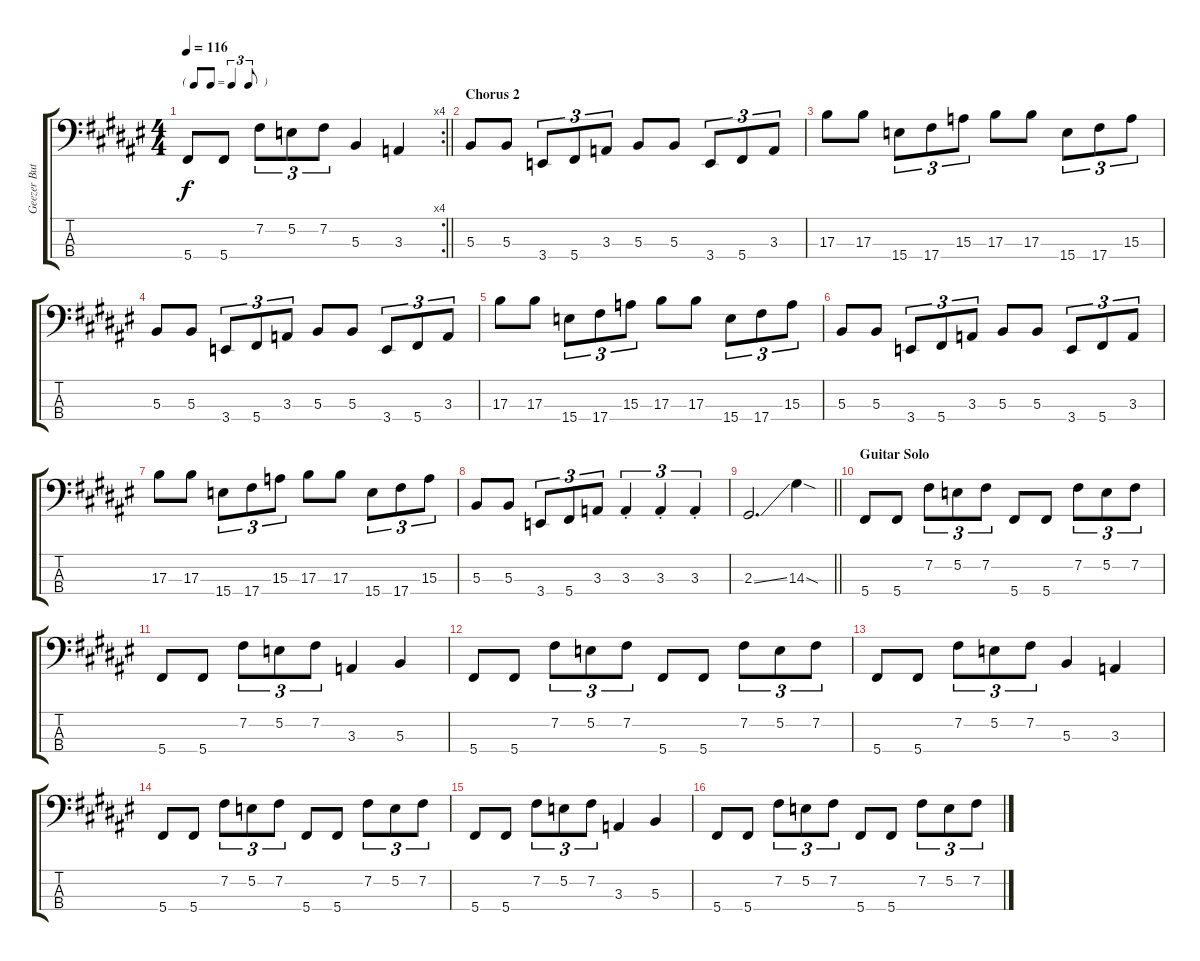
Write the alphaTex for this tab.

\track ("Geezer Butler" "Geezer But") {instrument electricbasspick}
\staff {score tabs}
\tuning (E2 B1 Gb1 Db1) {hide}
\rc 4
\ts (4 4)
\tf triplet8th
\tempo 116
\clef f4
\barLineRight lightlight
\ks f#
5.4.8{dy f} 5.4.8 7.2.8{tu (3 2)} 5.2.8{tu (3 2)} 7.2.8{tu (3 2)} 5.3.4 3.3.4 |
\section ("" "Chorus 2")
5.3.8 5.3.8 3.4.8{tu (3 2)} 5.4.8{tu (3 2)} 3.3.8{tu (3 2)} 5.3.8 5.3.8 3.4.8{tu (3 2)} 5.4.8{tu (3 2)} 3.3.8{tu (3 2)} |
17.3.8 17.3.8 15.4.8{tu (3 2)} 17.4.8{tu (3 2)} 15.3.8{tu (3 2)} 17.3.8 17.3.8 15.4.8{tu (3 2)} 17.4.8{tu (3 2)} 15.3.8{tu (3 2)} |
5.3.8 5.3.8 3.4.8{tu (3 2)} 5.4.8{tu (3 2)} 3.3.8{tu (3 2)} 5.3.8 5.3.8 3.4.8{tu (3 2)} 5.4.8{tu (3 2)} 3.3.8{tu (3 2)} |
17.3.8 17.3.8 15.4.8{tu (3 2)} 17.4.8{tu (3 2)} 15.3.8{tu (3 2)} 17.3.8 17.3.8 15.4.8{tu (3 2)} 17.4.8{tu (3 2)} 15.3.8{tu (3 2)} |
5.3.8 5.3.8 3.4.8{tu (3 2)} 5.4.8{tu (3 2)} 3.3.8{tu (3 2)} 5.3.8 5.3.8 3.4.8{tu (3 2)} 5.4.8{tu (3 2)} 3.3.8{tu (3 2)} |
17.3.8 17.3.8 15.4.8{tu (3 2)} 17.4.8{tu (3 2)} 15.3.8{tu (3 2)} 17.3.8 17.3.8 15.4.8{tu (3 2)} 17.4.8{tu (3 2)} 15.3.8{tu (3 2)} |
5.3.8 5.3.8 3.4.8{tu (3 2)} 5.4.8{tu (3 2)} 3.3.8{tu (3 2)} 3.3{st}.4{tu (3 2)} 3.3{st}.4{tu (3 2)} 3.3{st}.4{tu (3 2)} |
\barLineRight lightlight
2.3{ss}.2{d} 14.3{sod}.4 |
\section ("" "Guitar Solo")
5.4.8 5.4.8 7.2.8{tu (3 2)} 5.2.8{tu (3 2)} 7.2.8{tu (3 2)} 5.4.8 5.4.8 7.2.8{tu (3 2)} 5.2.8{tu (3 2)} 7.2.8{tu (3 2)} |
5.4.8 5.4.8 7.2.8{tu (3 2)} 5.2.8{tu (3 2)} 7.2.8{tu (3 2)} 3.3.4 5.3.4 |
5.4.8 5.4.8 7.2.8{tu (3 2)} 5.2.8{tu (3 2)} 7.2.8{tu (3 2)} 5.4.8 5.4.8 7.2.8{tu (3 2)} 5.2.8{tu (3 2)} 7.2.8{tu (3 2)} |
5.4.8 5.4.8 7.2.8{tu (3 2)} 5.2.8{tu (3 2)} 7.2.8{tu (3 2)} 5.3.4 3.3.4 |
5.4.8 5.4.8 7.2.8{tu (3 2)} 5.2.8{tu (3 2)} 7.2.8{tu (3 2)} 5.4.8 5.4.8 7.2.8{tu (3 2)} 5.2.8{tu (3 2)} 7.2.8{tu (3 2)} |
5.4.8 5.4.8 7.2.8{tu (3 2)} 5.2.8{tu (3 2)} 7.2.8{tu (3 2)} 3.3.4 5.3.4 |
5.4.8 5.4.8 7.2.8{tu (3 2)} 5.2.8{tu (3 2)} 7.2.8{tu (3 2)} 5.4.8 5.4.8 7.2.8{tu (3 2)} 5.2.8{tu (3 2)} 7.2.8{tu (3 2)}
